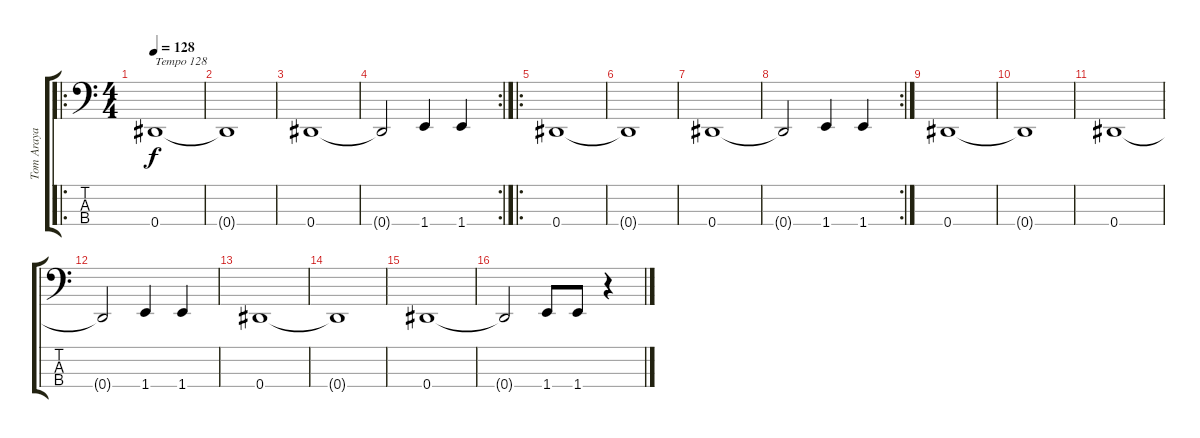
\track ("Tom Araya (Bass)" "Tom Araya ") {instrument electricbasspick}
\staff {score tabs}
\tuning (Gb2 Db2 Ab1 Eb1) {hide}
\ro
\ts (4 4)
\tempo 128
\clef f4
\ks c
0.4.1{txt "Tempo 128" dy f instrument electricbasspick} |
0.4{t}.1 |
0.4.1 |
\rc 2
0.4{t}.2 1.4.4 1.4.4 |
\ro
0.4.1 |
0.4{t}.1 |
0.4.1 |
\rc 2
0.4{t}.2 1.4.4 1.4.4 |
0.4.1 |
0.4{t}.1 |
0.4.1 |
0.4{t}.2 1.4.4 1.4.4 |
0.4.1 |
0.4{t}.1 |
0.4.1 |
0.4{t}.2 1.4.8 1.4.8 r.4
